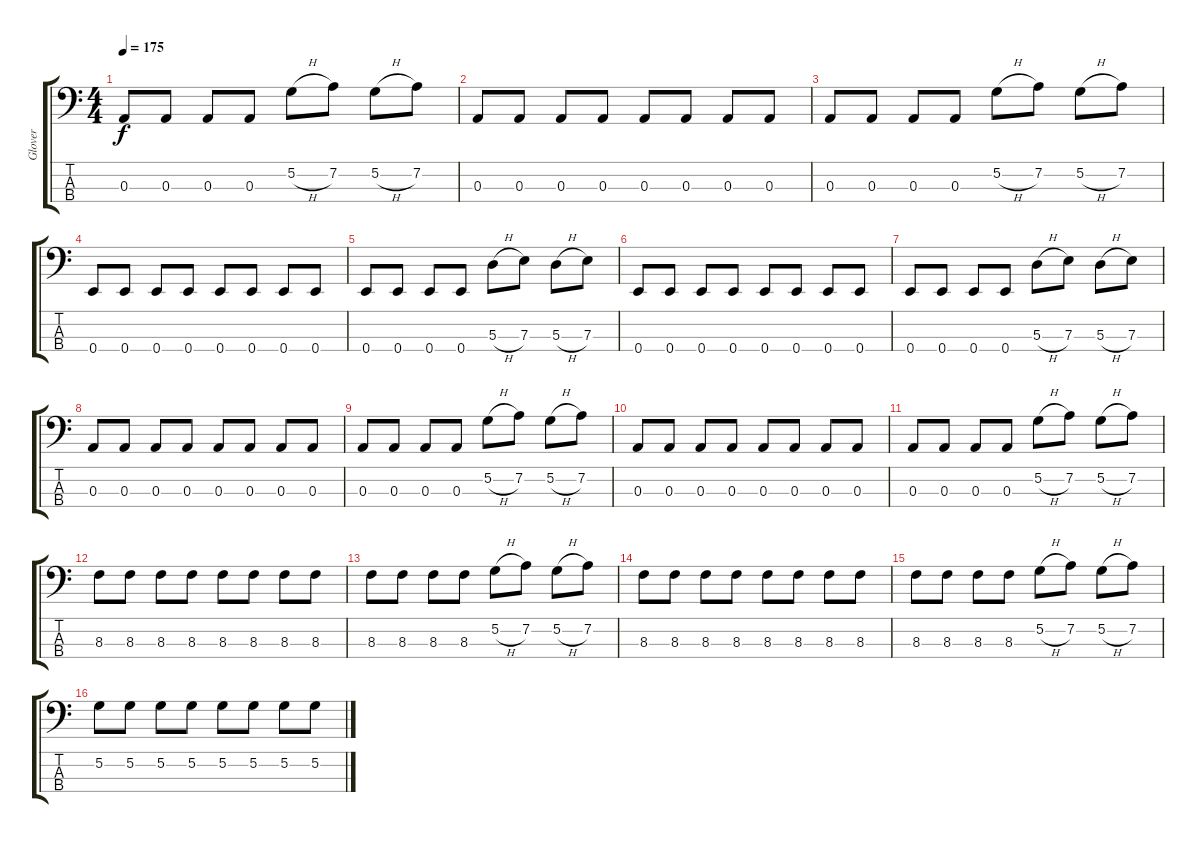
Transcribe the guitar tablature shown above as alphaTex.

\track ("Glover" "Glover") {instrument electricbasspick}
\staff {score tabs}
\tuning (G2 D2 A1 E1) {hide}
\ts (4 4)
\tempo 175
\clef f4
\ks c
0.3.8{dy f} 0.3.8 0.3.8 0.3.8 5.2{h}.8 7.2.8 5.2{h}.8 7.2.8 |
0.3.8 0.3.8 0.3.8 0.3.8 0.3.8 0.3.8 0.3.8 0.3.8 |
0.3.8 0.3.8 0.3.8 0.3.8 5.2{h}.8 7.2.8 5.2{h}.8 7.2.8 |
0.4.8 0.4.8 0.4.8 0.4.8 0.4.8 0.4.8 0.4.8 0.4.8 |
0.4.8 0.4.8 0.4.8 0.4.8 5.3{h}.8 7.3.8 5.3{h}.8 7.3.8 |
0.4.8 0.4.8 0.4.8 0.4.8 0.4.8 0.4.8 0.4.8 0.4.8 |
0.4.8 0.4.8 0.4.8 0.4.8 5.3{h}.8 7.3.8 5.3{h}.8 7.3.8 |
0.3.8 0.3.8 0.3.8 0.3.8 0.3.8 0.3.8 0.3.8 0.3.8 |
0.3.8 0.3.8 0.3.8 0.3.8 5.2{h}.8 7.2.8 5.2{h}.8 7.2.8 |
0.3.8 0.3.8 0.3.8 0.3.8 0.3.8 0.3.8 0.3.8 0.3.8 |
0.3.8 0.3.8 0.3.8 0.3.8 5.2{h}.8 7.2.8 5.2{h}.8 7.2.8 |
8.3.8 8.3.8 8.3.8 8.3.8 8.3.8 8.3.8 8.3.8 8.3.8 |
8.3.8 8.3.8 8.3.8 8.3.8 5.2{h}.8 7.2.8 5.2{h}.8 7.2.8 |
8.3.8 8.3.8 8.3.8 8.3.8 8.3.8 8.3.8 8.3.8 8.3.8 |
8.3.8 8.3.8 8.3.8 8.3.8 5.2{h}.8 7.2.8 5.2{h}.8 7.2.8 |
5.2.8 5.2.8 5.2.8 5.2.8 5.2.8 5.2.8 5.2.8 5.2.8
